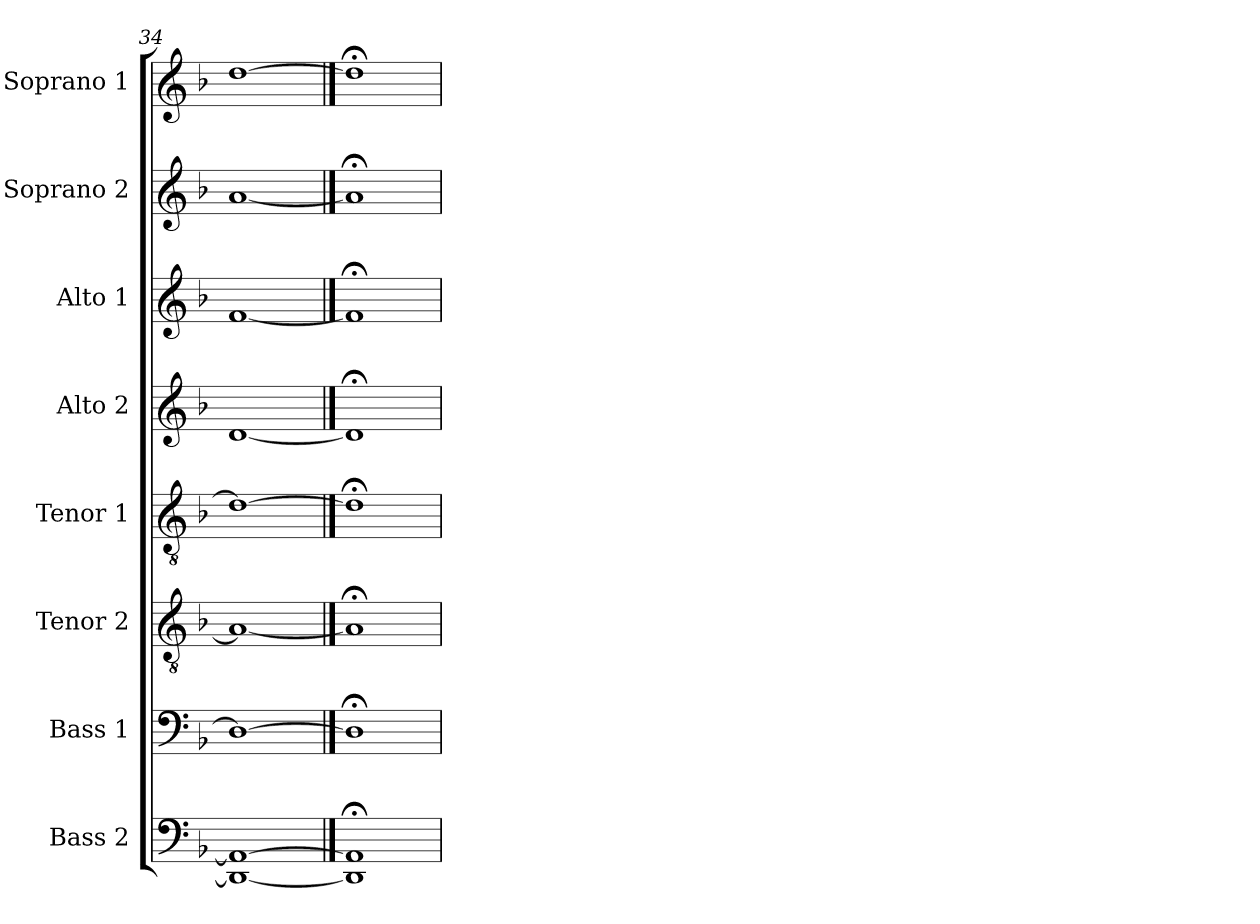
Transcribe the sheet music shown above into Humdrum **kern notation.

**kern	**kern	**kern	**kern	**kern	**kern	**kern	**kern
*part8	*part7	*part6	*part5	*part4	*part3	*part2	*part1
*staff8	*staff7	*staff6	*staff5	*staff4	*staff3	*staff2	*staff1
*I"Bass 2	*I"Bass 1	*I"Tenor 2	*I"Tenor 1	*I"Alto 2	*I"Alto 1	*I"Soprano 2	*I"Soprano 1
*I'B 2	*I'B 1	*I'T 2	*I'T 1	*I'A 2	*I'A 1	*I'S 2	*I'S 1
*clefF4	*clefF4	*clefGv2	*clefGv2	*clefG2	*clefG2	*clefG2	*clefG2
*k[b-]	*k[b-]	*k[b-]	*k[b-]	*k[b-]	*k[b-]	*k[b-]	*k[b-]
*d:	*d:	*d:	*d:	*d:	*d:	*d:	*d:
=34	=34	=34	=34	=34	=34	=34	=34
1DD_ 1AA_	1D_	1A_	1d_	[1d	[1f	[1a	[1dd
==35	==35	==35	==35	==35	==35	==35	==35
1DD];< 1AA];<	1D;<]	1A;<]	1d;<]	1d;<]	1f;<]	1a;<]	1dd;<]
=	=	=	=	=	=	=	=
*-	*-	*-	*-	*-	*-	*-	*-
